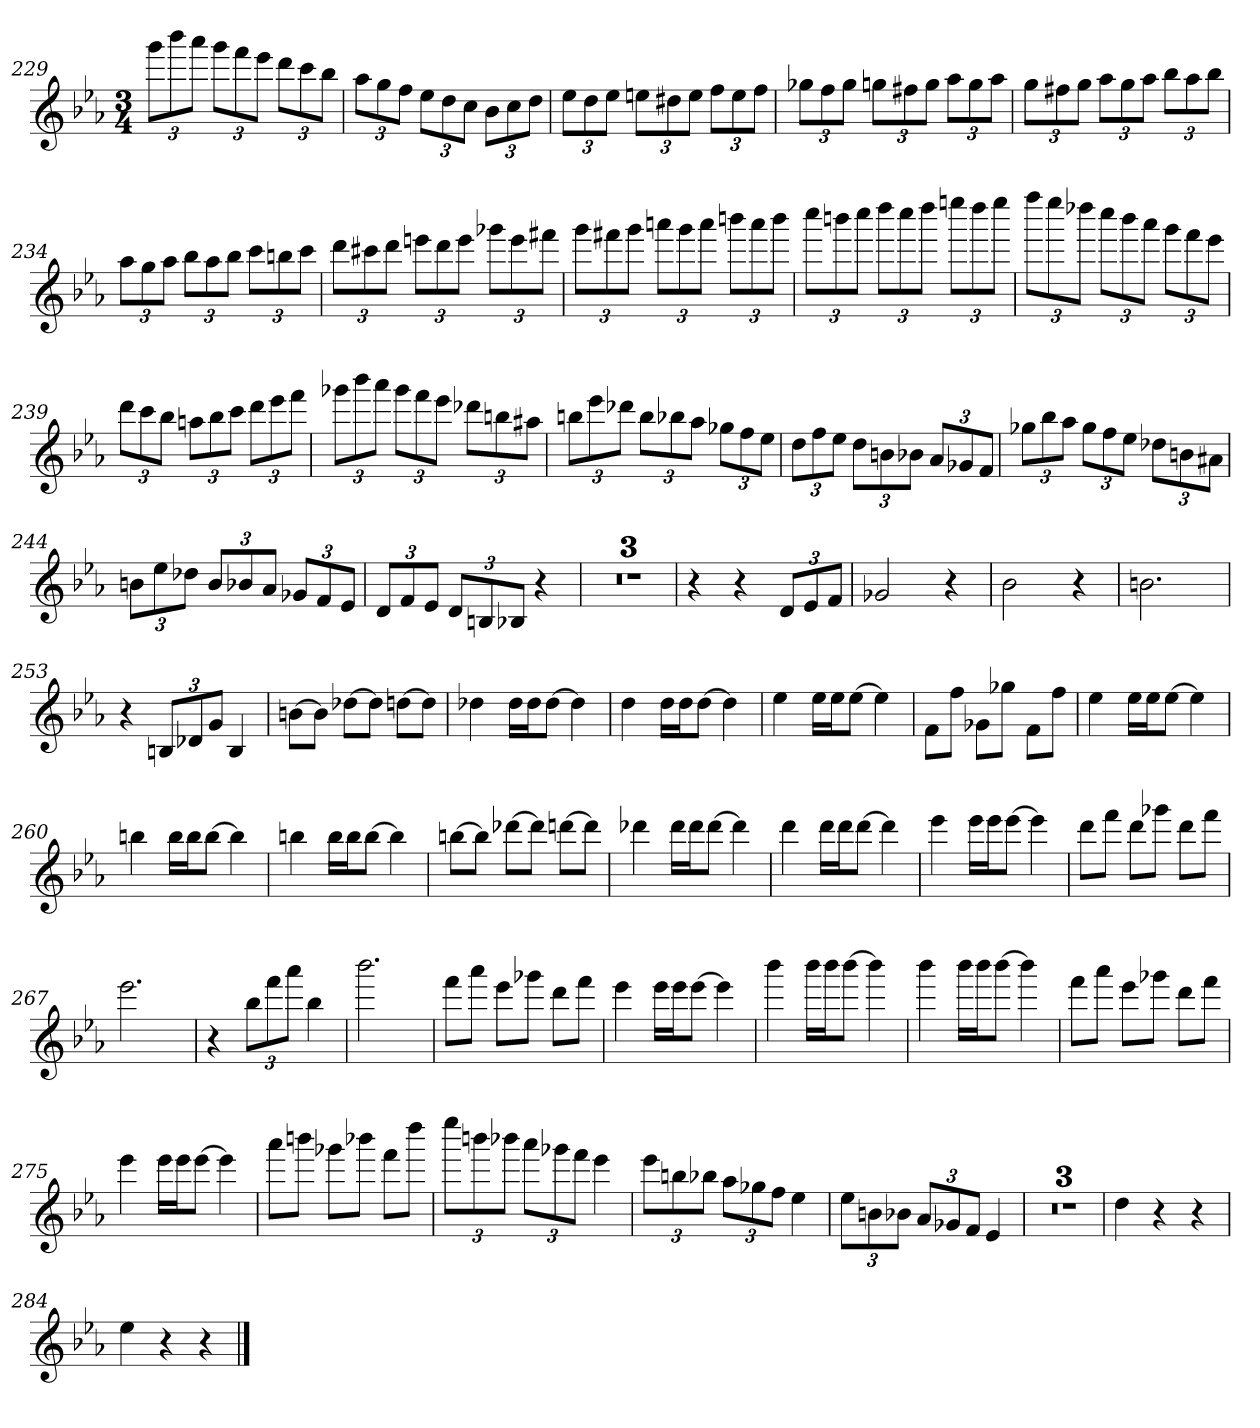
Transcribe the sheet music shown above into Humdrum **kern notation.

**kern
*part1
*staff1
*clefG2
*k[b-e-a-]
*E-:
*M3/4
=229
12ggg\L
12bbb-\
12aaa-\J
12ggg\L
12fff\
12eee-\J
12ddd\L
12ccc\
12bb-\J
=230
12aa-\L
12gg\
12ff\J
12ee-\L
12dd\
12cc\J
12b-\L
12cc\
12dd\J
=231
12ee-\L
12dd\
12ee-\J
12een\L
12dd#X\
12ee\J
12ff\L
12ee\
12ff\J
=232
12gg-X\L
12ff\
12gg-\J
12ggn\L
12ff#X\
12gg\J
12aa-\L
12gg\
12aa-\J
=233
12gg\L
12ff#X\
12gg\J
12aa-\L
12gg\
12aa-\J
12bb-\L
12aa-\
12bb-\J
=234
12aa-\L
12gg\
12aa-\J
12bb-\L
12aa-\
12bb-\J
12ccc\L
12bbn\
12ccc\J
=235
12ddd\L
12ccc#X\
12ddd\J
12eeen\L
12ddd\
12eee\J
12ggg-X\L
12eee\
12fff#X\J
=236
12ggg\L
12fff#X\
12ggg\J
12aaan\L
12ggg\
12aaa\J
12bbbn\L
12aaa\
12bbb\J
=237
12cccc\L
12bbbn\
12cccc\J
12dddd\L
12cccc\
12dddd\J
12eeeen\L
12dddd\
12eeee\J
=238
12ffff\L
12eeee-\
12dddd-X\J
12cccc\L
12bbb-\
12aaa-\J
12ggg\L
12fff\
12eee-\J
=239
12ddd\L
12ccc\
12bb-\J
12aan\L
12bb-\
12ccc\J
12ddd\L
12eee-\
12fff\J
=240
12ggg-X\L
12bbb-\
12aaa-\J
12ggg-\L
12fff\
12eee-\J
12ddd-X\L
12bbn\
12aa#X\J
=241
12bbn\L
12eee-\
12ddd-X\J
12bb\L
12bb-X\
12aa-\J
12gg-X\L
12ff\
12ee-\J
=242
12dd\L
12ff\
12ee-\J
12dd\L
12bn\
12b-X\J
12a-/L
12g-X/
12f/J
=243
12gg-X\L
12bb-\
12aa-\J
12gg-\L
12ff\
12ee-\J
12dd-X\L
12bn\
12a#X\J
=244
12bn\L
12ee-\
12dd-X\J
12b/L
12b-X/
12a-/J
12g-X/L
12f/
12e-/J
=245
12d/L
12f/
12e-/J
12d/L
12Bn/
12B-X/J
4r
=246
2.r
=247
2.r
=248
2.r
=249
4r
4r
12d/L
12e-/
12f/J
=250
2g-X
4r
=251
2b-
4r
=252
2.bn
=253
4r
12Bn/L
12d-X/
12g/J
4B
=254
[8bn\L
8b\J]
[8dd-X\L
8dd-\J]
[8ddn\L
8dd\J]
=255
4dd-X
16dd-\LL
16dd-\J
[8dd-\J
4dd-]
=256
4dd
16dd\LL
16dd\J
[8dd\J
4dd]
=257
4ee-
16ee-\LL
16ee-\J
[8ee-\J
4ee-]
=258
8f\L
8ff\J
8g-X\L
8gg-X\J
8f\L
8ff\J
=259
4ee-
16ee-\LL
16ee-\J
[8ee-\J
4ee-]
=260
4bbn
16bb\LL
16bb\J
[8bb\J
4bb]
=261
4bbn
16bb\LL
16bb\J
[8bb\J
4bb]
=262
[8bbn\L
8bb\J]
[8ddd-X\L
8ddd-\J]
[8dddn\L
8ddd\J]
=263
4ddd-X
16ddd-\LL
16ddd-\J
[8ddd-\J
4ddd-]
=264
4ddd
16ddd\LL
16ddd\J
[8ddd\J
4ddd]
=265
4eee-
16eee-\LL
16eee-\J
[8eee-\J
4eee-]
=266
8ddd\L
8fff\J
8ddd\L
8ggg-X\J
8ddd\L
8fff\J
=267
2.eee-
=268
4r
12bb-\L
12fff\
12aaa-\J
4bb-
=269
2.bbb-
=270
8fff\L
8aaa-\J
8eee-\L
8ggg-X\J
8ddd\L
8fff\J
=271
4eee-
16eee-\LL
16eee-\J
[8eee-\J
4eee-]
=272
4bbb-
16bbb-\LL
16bbb-\J
[8bbb-\J
4bbb-]
=273
4bbb-
16bbb-\LL
16bbb-\J
[8bbb-\J
4bbb-]
=274
8fff\L
8aaa-\J
8eee-\L
8ggg-X\J
8ddd\L
8fff\J
=275
4eee-
16eee-\LL
16eee-\J
[8eee-\J
4eee-]
=276
8aaa-\L
8bbbn\J
8ggg-X\L
8bbb-X\J
8fff\L
8dddd\J
=277
12eeee-\L
12bbbn\
12bbb-X\J
12aaa-\L
12ggg-X\
12fff\J
4eee-
=278
12eee-\L
12bbn\
12bb-X\J
12aa-\L
12gg-X\
12ff\J
4ee-
=279
12ee-\L
12bn\
12b-X\J
12a-/L
12g-X/
12f/J
4e-
=280
2.r
=281
2.r
=282
2.r
=283
4dd
4r
4r
=284
4ee-
4r
4r
==
*-
